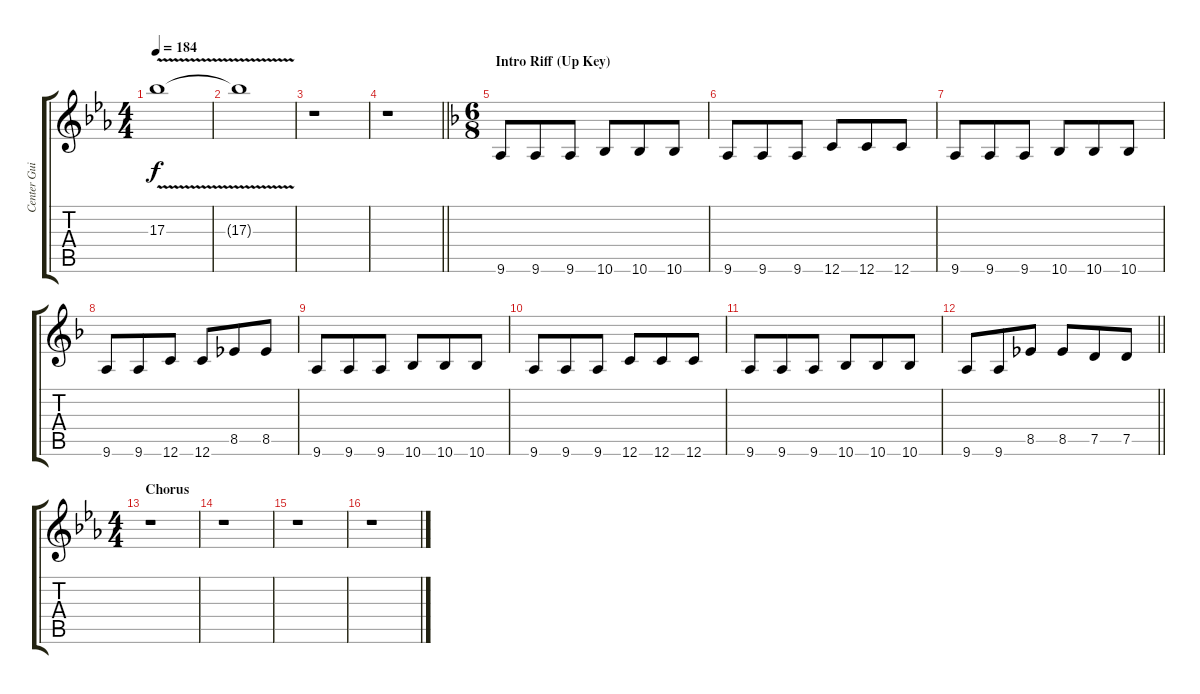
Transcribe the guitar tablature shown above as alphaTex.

\track ("Center Guitar I" "Center Gui") {instrument overdrivenguitar}
\staff {score tabs}
\tuning (D4 A3 F3 C3 G2 C2) {hide}
\ts (4 4)
\tempo 184
\clef g2
\ks eb
17.3{v}.1{dy f} |
17.3{t}.1{volume 0} |
r.1 |
\barLineRight lightlight
r.1 |
\ts (6 8)
\section ("" "Intro Riff (Up Key)")
\ks f
9.6.8{volume 13} 9.6.8 9.6.8 10.6.8 10.6.8 10.6.8 |
9.6.8 9.6.8 9.6.8 12.6.8 12.6.8 12.6.8 |
9.6.8 9.6.8 9.6.8 10.6.8 10.6.8 10.6.8 |
9.6.8 9.6.8 12.6.8 12.6.8 8.5.8 8.5.8 |
9.6.8 9.6.8 9.6.8 10.6.8 10.6.8 10.6.8 |
9.6.8 9.6.8 9.6.8 12.6.8 12.6.8 12.6.8 |
9.6.8 9.6.8 9.6.8 10.6.8 10.6.8 10.6.8 |
\barLineRight lightlight
9.6.8 9.6.8 8.5.8 8.5.8 7.5.8 7.5.8 |
\ts (4 4)
\section ("" "Chorus")
\ks eb
r.1 |
r.1 |
r.1 |
r.1
